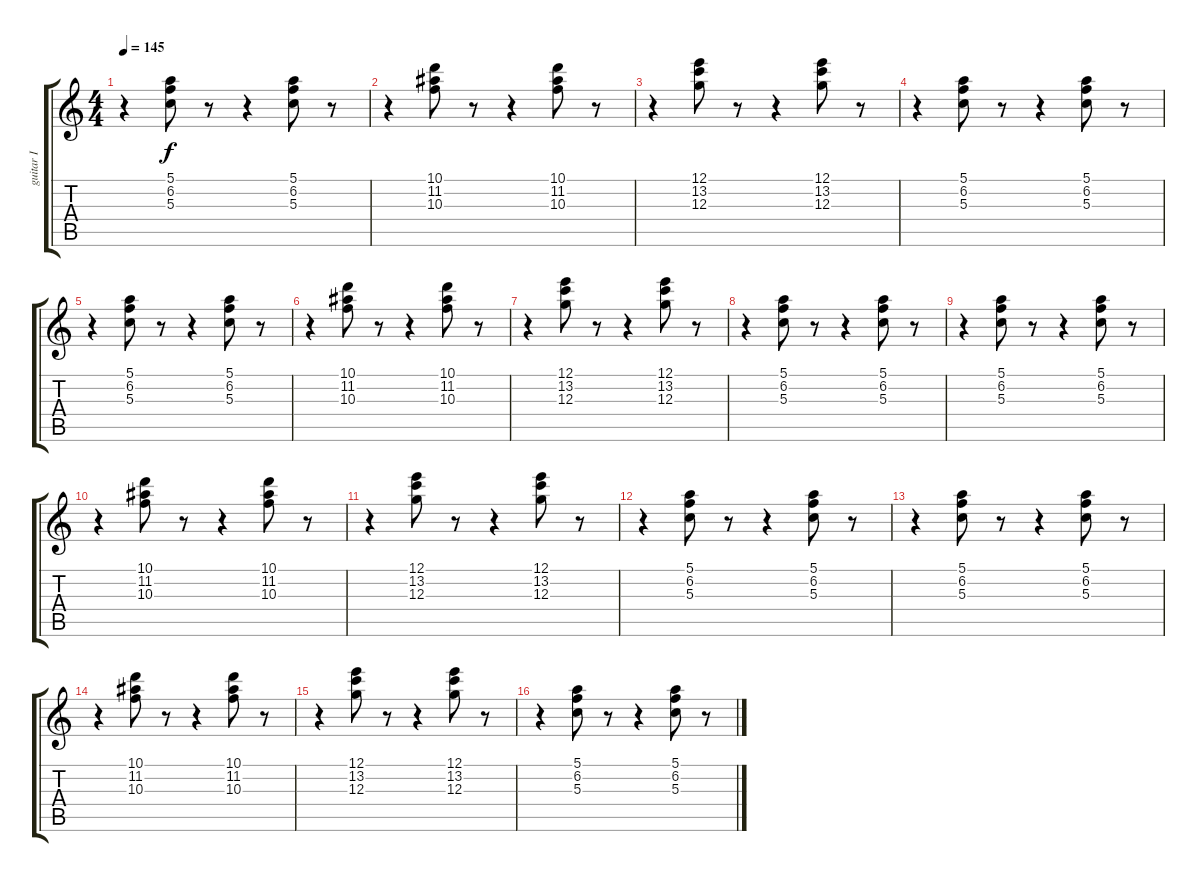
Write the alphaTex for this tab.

\track ("guitar I" "guitar I") {instrument acousticguitarsteel}
\staff {score tabs}
\tuning (E4 B3 G3 D3 A2 E2) {hide}
\ts (4 4)
\tempo 145
\clef g2
\ks c
r.4{dy f} (5.1 6.2 5.3).8 r.8 r.4 (5.1 6.2 5.3).8 r.8 |
r.4 (10.1 11.2 10.3).8 r.8 r.4 (10.1 11.2 10.3).8 r.8 |
r.4 (12.1 13.2 12.3).8 r.8 r.4 (12.1 13.2 12.3).8 r.8 |
r.4 (5.1 6.2 5.3).8 r.8 r.4 (5.1 6.2 5.3).8 r.8 |
r.4 (5.1 6.2 5.3).8 r.8 r.4 (5.1 6.2 5.3).8 r.8 |
r.4 (10.1 11.2 10.3).8 r.8 r.4 (10.1 11.2 10.3).8 r.8 |
r.4 (12.1 13.2 12.3).8 r.8 r.4 (12.1 13.2 12.3).8 r.8 |
r.4 (5.1 6.2 5.3).8 r.8 r.4 (5.1 6.2 5.3).8 r.8 |
r.4 (5.1 6.2 5.3).8 r.8 r.4 (5.1 6.2 5.3).8 r.8 |
r.4 (10.1 11.2 10.3).8 r.8 r.4 (10.1 11.2 10.3).8 r.8 |
r.4 (12.1 13.2 12.3).8 r.8 r.4 (12.1 13.2 12.3).8 r.8 |
r.4 (5.1 6.2 5.3).8 r.8 r.4 (5.1 6.2 5.3).8 r.8 |
r.4 (5.1 6.2 5.3).8 r.8 r.4 (5.1 6.2 5.3).8 r.8 |
r.4 (10.1 11.2 10.3).8 r.8 r.4 (10.1 11.2 10.3).8 r.8 |
r.4 (12.1 13.2 12.3).8 r.8 r.4 (12.1 13.2 12.3).8 r.8 |
r.4 (5.1 6.2 5.3).8 r.8 r.4 (5.1 6.2 5.3).8 r.8
